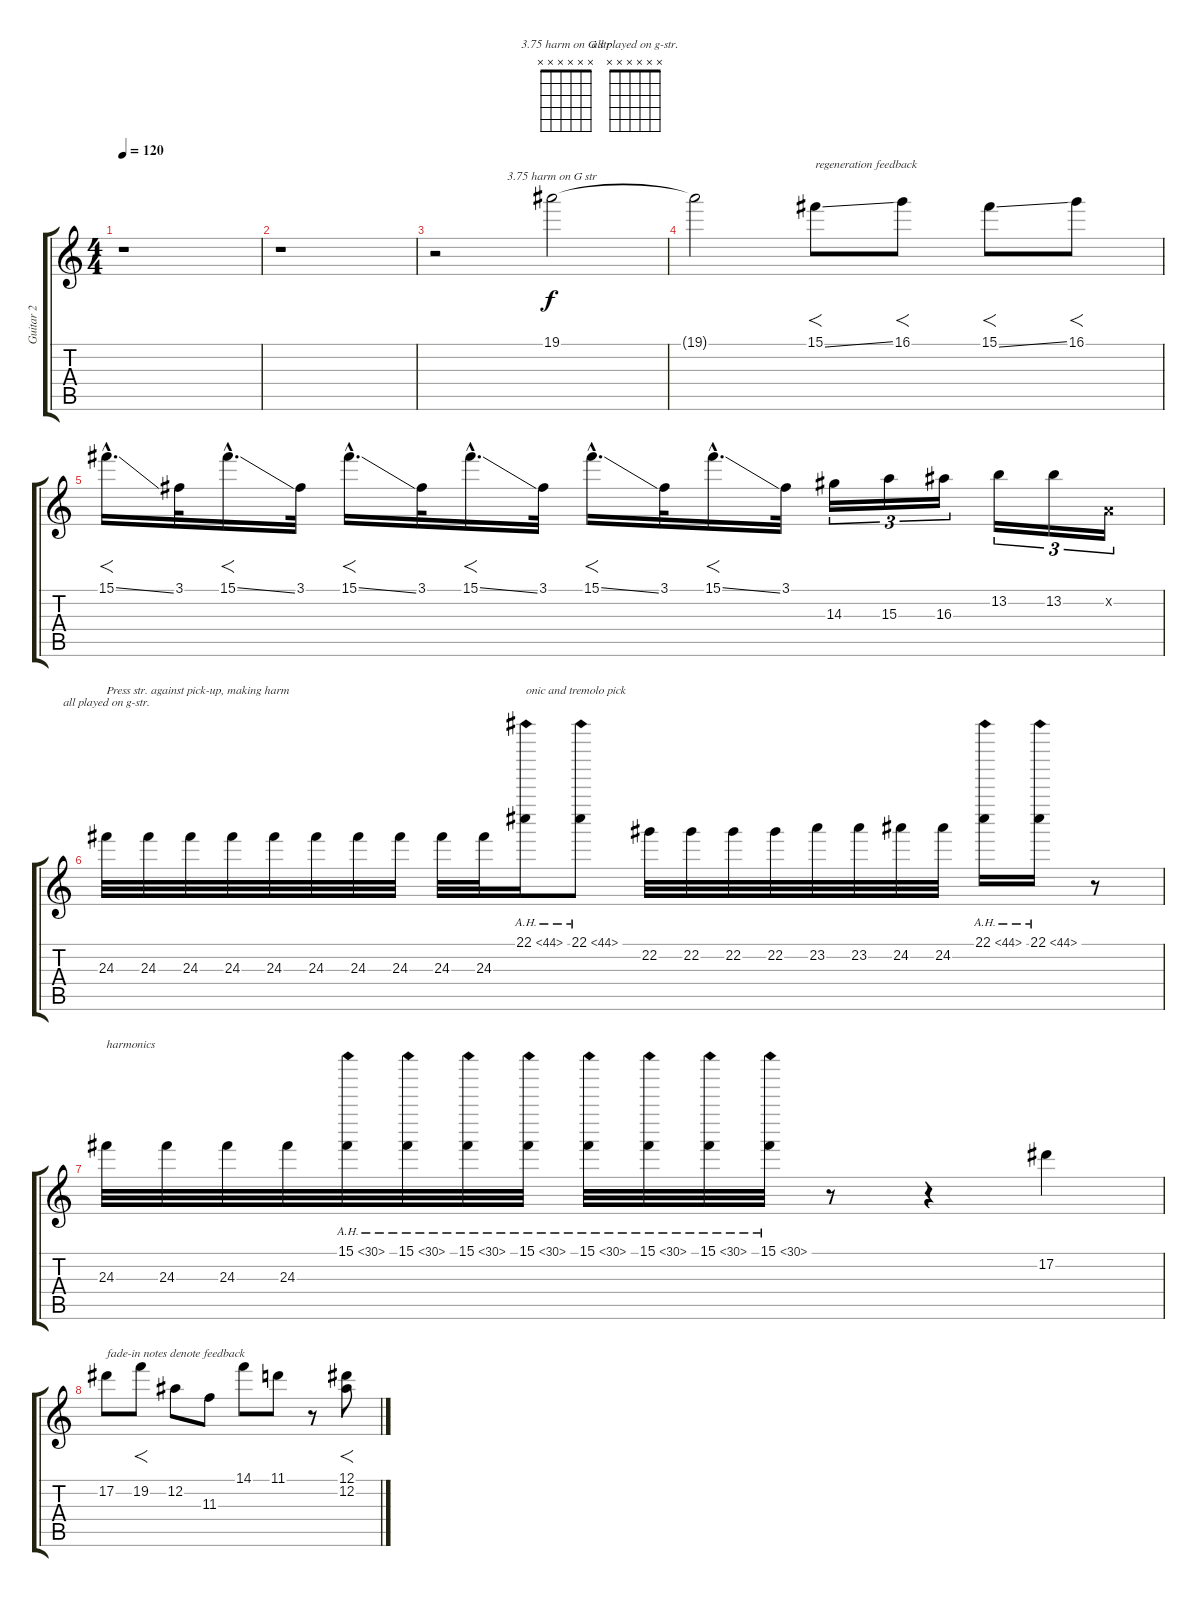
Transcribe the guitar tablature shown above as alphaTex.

\track ("Guitar 2" "Guitar 2") {instrument overdrivenguitar}
\staff {score tabs}
\tuning (Eb4 Bb3 Gb3 Db3 Ab2 Eb2) {hide}
\chord ("3.75 harm on G str" x x x x x x) {firstfret 0}
\chord ("all played on g-str." x x x x x x) {firstfret 0}
\ts (4 4)
\tempo 120
\clef g2
\ks c
r.1{dy f} |
r.1 |
r.2 19.1.2{ch "3.75 harm on G str" volume 16 instrument guitarharmonics} |
19.1{t}.2 15.1{ss}.8{f txt "regeneration feedback"} 16.1.8{f} 15.1{ss}.8{f} 16.1.8{f} |
15.1{ss hac}.16{f d} 3.1.32 15.1{ss hac}.16{f d} 3.1.32 15.1{ss hac}.16{f d} 3.1.32 15.1{ss hac}.16{f d} 3.1.32 15.1{ss hac}.16{f d} 3.1.32 15.1{ss hac}.16{f d} 3.1.32 14.3.16{tu (3 2) volume 11 instrument overdrivenguitar} 15.3.16{tu (3 2)} 16.3.16{tu (3 2)} 13.2.16{tu (3 2)} 13.2.16{tu (3 2)} -1.2{x}.16{tu (3 2)} |
24.3.32{ch "all played on g-str." txt "Press str. against pick-up, making harm"} 24.3.32 24.3.32 24.3.32 24.3.32 24.3.32 24.3.32 24.3.32 24.3.32 24.3.32 22.1{ah 22}.16{txt "onic and tremolo pick" volume 16 instrument guitarharmonics} 22.1{ah 22}.8 22.2.32{volume 11 instrument overdrivenguitar} 22.2.32 22.2.32 22.2.32 23.2.32 23.2.32 24.2.32 24.2.32 22.1{ah 22}.16{volume 16 instrument guitarharmonics} 22.1{ah 22}.16 r.8 |
24.3.32{txt "harmonics"} 24.3.32 24.3.32 24.3.32 15.1{ah 15}.32 15.1{ah 15}.32 15.1{ah 15}.32 15.1{ah 15}.32 15.1{ah 15}.32 15.1{ah 15}.32 15.1{ah 15}.32 15.1{ah 15}.32 r.8 r.4 17.2.4{volume 11 instrument overdrivenguitar} |
17.2.8{txt "fade-in notes denote feedback"} 19.2.8{f} 12.2.8 11.3.8 14.1.8 11.1.8 r.8 (12.1 12.2).8{f}
